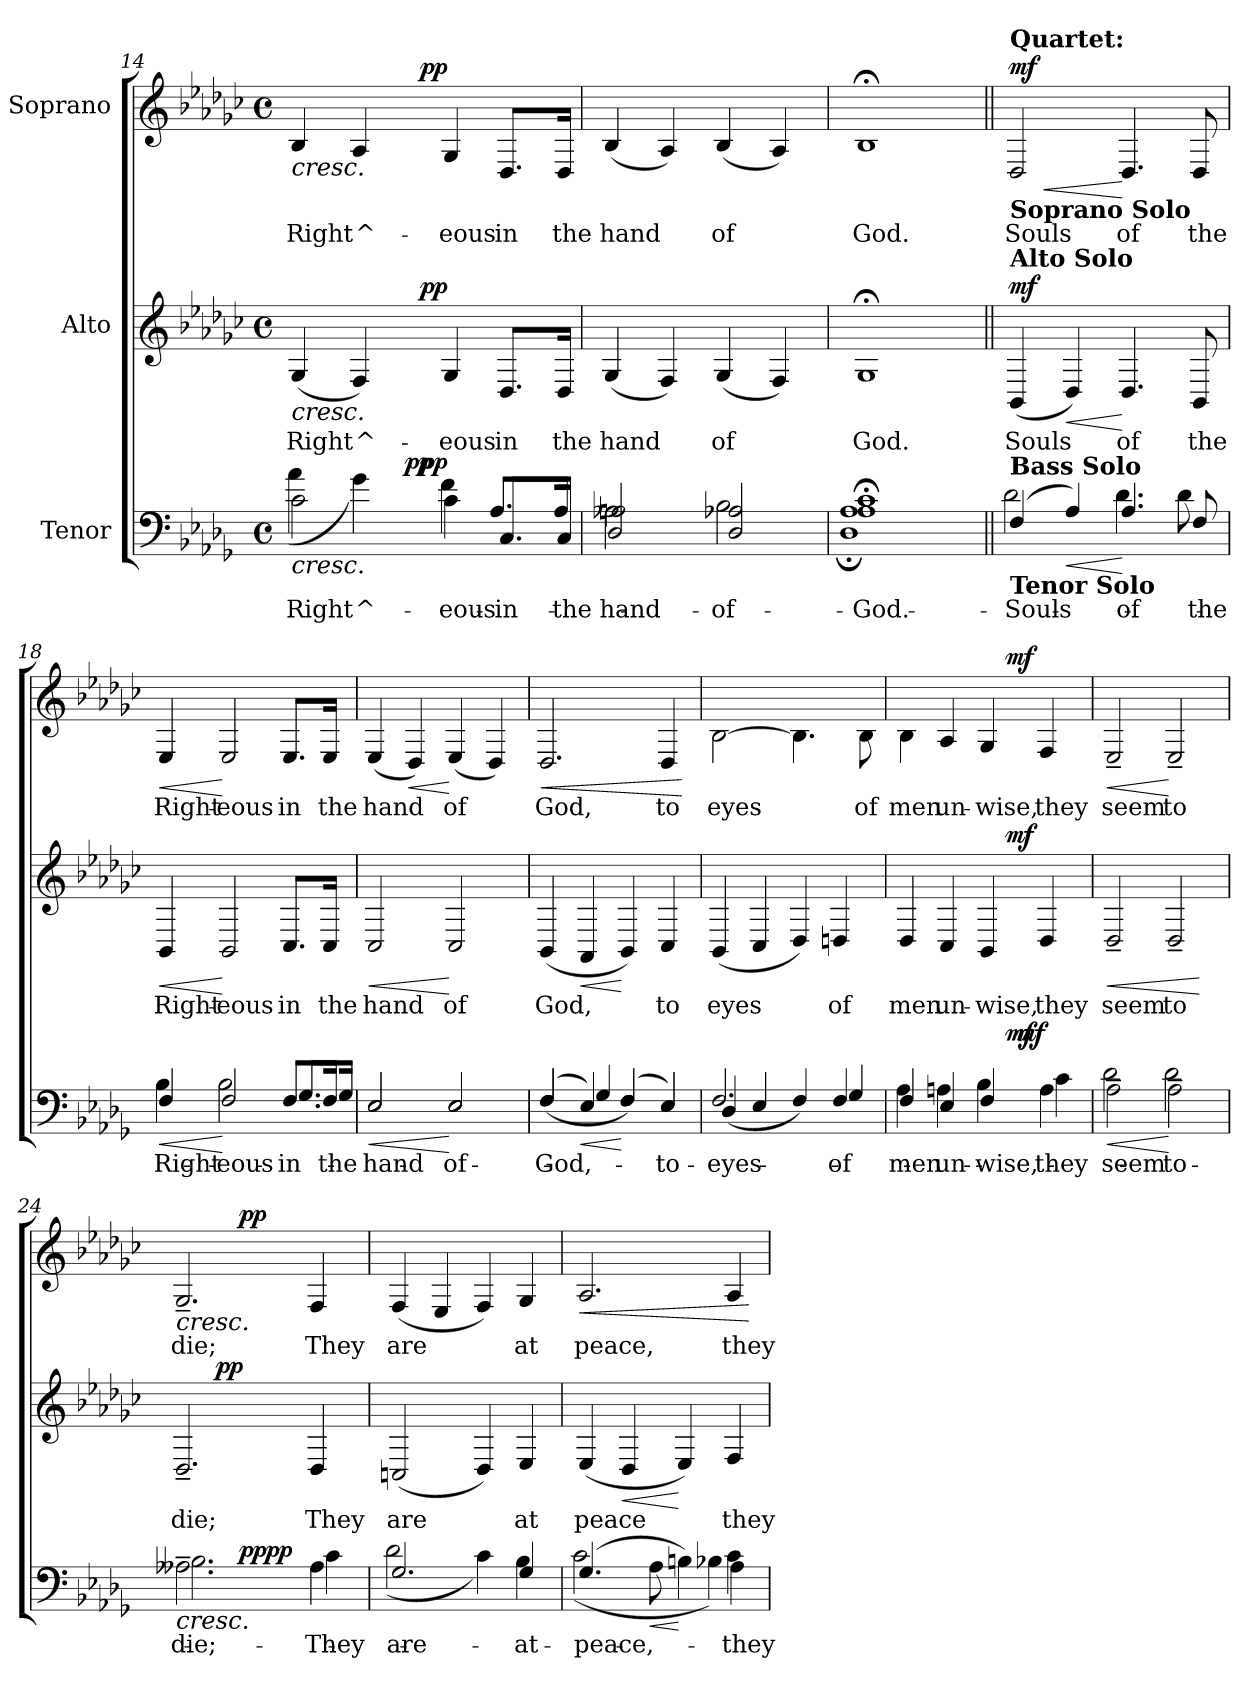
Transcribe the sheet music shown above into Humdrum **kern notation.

**kern	**text	**dynam	**kern	**text	**dynam	**kern	**text	**dynam
*part3	*part3	*part3	*part2	*part2	*part2	*part1	*part1	*part1
*staff3	*staff3	*staff3	*staff2	*staff2	*staff2	*staff1	*staff1	*staff1
*I"Tenor	*	*	*I"Alto	*	*	*I"Soprano	*	*
*clefF4	*	*	*clefG2	*	*	*clefG2	*	*
*ITrd4c7	*	*	*ITrd-7c-12	*	*	*ITrd-7c-12	*	*
*k[b-e-a-d-g-c-]	*	*	*k[b-e-a-d-g-c-]	*	*	*k[b-e-a-d-g-c-]	*	*
*G-:	*	*	*G-:	*	*	*G-:	*	*
*M4/4	*	*	*M4/4	*	*	*M4/4	*	*
*met(c)	*	*	*met(c)	*	*	*met(c)	*	*
=14	=14	=14	=14	=14	=14	=14	=14	=14
!	!LO:LY:b	!LO:HP:b	!	!	!	!	!	!
*^	*	*	*	*	*	*	*	*
!	!	!LO:LY:b	!	!	!LO:LY:b	!LO:HP:b	!	!LO:LY:b	!LO:HP:b
*^	*^	*	*	*^	*	*	*^	*	*
2F\	(>4d-\	4ryy	4..ryy	Right	<	(<4g-/	4..ryy	Right	<	4b-/	4..ryy	Right	<
!	!	!	!	!LO:LY:b	!	!	!	!LO:LY:b	!	!	!	!LO:LY:b	!
.	4c-\)	8ryy	.	^-	.	4f/)	.	^-	.	4a-/	.	^-	.
.	.	32ryy	.	.	.	.	.	.	.	.	.	.	.
!	!	!	!	!	!LO:DY:a	!	!	!	!	!	!	!	!
.	.	2ryy	.	.	pp	.	.	.	.	.	.	.	.
!	!	!	!	!	!LO:DY:a	!	!	!	!LO:DY:a	!	!	!	!LO:DY:a
.	.	.	2ryy	.	pp	.	2ryy	.	pp	.	2ryy	.	pp
!	!	!	!	!LO:LY:b	!	!	!	!	!	!	!	!	!
!	!	!	!	!LO:LY:b	!	!	!	!LO:LY:b	!	!	!	!LO:LY:b	!
4F\	4B-\	.	.	-eous	[	4g-/	.	-eous	[	4g-/	.	-eous	[
!	!	!	!	!LO:LY:b	!	!	!	!	!	!	!	!	!
!	!	!	!	!LO:LY:b	!	!	!	!LO:LY:b	!	!	!	!LO:LY:b	!
8.FF/L	8.D-/L	.	.	in	.	8.d-/L	.	in	.	8.d-/L	.	in	.
.	.	16.ryy	.	.	.	.	.	.	.	.	.	.	.
!	!	!	!	!LO:LY:b	!	!	!	!	!	!	!	!	!
!	!	!	!	!LO:LY:b	!	!	!	!LO:LY:b	!	!	!	!LO:LY:b	!
16FF/Jk	16D-/Jk	.	16ryy	the	.	16d-/Jk	16ryy	the	.	16d-/Jk	16ryy	the	.
=15	=15	=15	=15	=15	=15	=15	=15	=15	=15	=15	=15	=15	=15
!	!	!	!	!LO:LY:b	!	!	!	!	!	!	!	!	!
!	!	!	!	!LO:LY:b	!	!	!	!LO:LY:b	!	!	!	!LO:LY:b	!
*	*v	*v	*v	*	*	*	*	*	*	*v	*v	*	*
*	*	*	*	*v	*v	*	*	*	*	*
2D-X\	2GG-/ 2Dn/	hand	.	(<4g-/	hand	.	(<4b-/	hand	.
.	.	.	.	4f/)	.	.	4a-/)	.	.
!	!	!LO:LY:b	!	!	!	!	!	!	!
!	!	!LO:LY:b	!	!	!LO:LY:b	!	!	!LO:LY:b	!
2E-\	2GG-/ 2D-X/	of	.	(<4g-/	of	.	(<4b-/	of	.
.	.	.	.	4f/)	.	.	4a-/)	.	.
=16	=16	=16	=16	=16	=16	=16	=16	=16	=16
!	!	!LO:LY:b	!	!	!	!	!	!	!
!	!	!LO:LY:b	!	!	!LO:LY:b	!	!	!LO:LY:b	!
1D-;< 1F;<	1GG-;< 1D-;<	God.	.	1g-;	God.	.	1b-;<	God.	.
!!LO:LB:g=z
=17||	=17||	=17||	=17||	=17||	=17||	=17||	=17||	=17||	=17||
!	!	!	!	!	!	!	!LO:TX:a:B:t=Quartet&colon;	!	!
!	!	!	!	!	!	!	!LO:TX:b:B:t=Soprano  Solo	!	!
!	!	!	!	!LO:TX:a:B:t=Alto  Solo	!	!	!	!	!
!LO:TX:b:B:t=Tenor  Solo	!	!	!	!	!	!	!	!	!
!LO:TX:a:B:t=Bass  Solo	!	!	!	!	!	!	!	!	!
!	!	!LO:LY:b	!	!	!	!	!	!	!
!	!	!LO:LY:b	!LO:DY:a	!	!LO:LY:b	!	!	!LO:LY:b	!LO:HP:b
!	!	!	!LO:DY:n=1:a	!	!	!LO:DY:a	!	!	!LO:DY:n=1:a
(<4BB-/	2G-\	Souls	mf mf	(<4B-/	Souls	mf	2d-/	Souls	< mf
!	!	!	!LO:HP:b	!	!	!LO:HP:b	!	!	!
4D-/)	.	.	<	4d-/)	.	<	.	.	.
!	!	!LO:LY:b	!	!	!	!	!	!	!
!	!	!LO:LY:b	!	!	!LO:LY:b	!	!	!LO:LY:b	!
4.D-/	4.G-\	of	[	4.d-/	of	[	4.d-/	of	[
!	!	!LO:LY:b	!	!	!	!	!	!	!
!	!	!LO:LY:b	!	!	!LO:LY:b	!	!	!LO:LY:b	!
8BB-/	8G-\	the	.	8B-/	the	.	8d-/	the	.
=18	=18	=18	=18	=18	=18	=18	=18	=18	=18
!	!	!LO:LY:b	!LO:HP:b	!	!	!	!	!	!
!	!	!LO:LY:b	!	!	!LO:LY:b	!LO:HP:b	!	!LO:LY:b	!LO:HP:b
4BB-/	4E-\	Right-	<	4B-/	Right-	<	4e-/	Right-	<
!	!	!LO:LY:b	!	!	!	!	!	!	!
!	!	!LO:LY:b	!	!	!LO:LY:b	!	!	!LO:LY:b	!
2BB-/	2E-\	-eous	[	2B-/	-eous	[	2e-/	-eous	[
!	!	!LO:LY:b	!	!	!	!	!	!	!
!	!	!LO:LY:b	!	!	!LO:LY:b	!	!	!LO:LY:b	!
8.BB-/L	8.C-/L	in	.	8.c-/L	in	.	8.e-/L	in	.
!	!	!LO:LY:b	!	!	!	!	!	!	!
!	!	!LO:LY:b	!	!	!LO:LY:b	!	!	!LO:LY:b	!
16BB-/Jk	16C-/Jk	the	.	16c-/Jk	the	.	16e-/Jk	the	.
=19	=19	=19	=19	=19	=19	=19	=19	=19	=19
!	!	!LO:LY:b	!LO:HP:b	!	!	!	!	!	!
!	!	!LO:LY:b	!	!	!LO:LY:b	!LO:HP:b	!	!LO:LY:b	!
2AA-/	2AA-/	hand	<	2c-/	hand	<	(<4e-/	hand	.
!	!	!	!	!	!	!	!	!	!LO:HP:b
.	.	.	.	.	.	.	4d-/)	.	<
!	!	!LO:LY:b	!	!	!	!	!	!	!
!	!	!LO:LY:b	!	!	!LO:LY:b	!	!	!LO:LY:b	!
2AA-/	2AA-/	of	[	2c-/	of	[	(<4e-/	of	[
.	.	.	.	.	.	.	4d-/)	.	.
=20	=20	=20	=20	=20	=20	=20	=20	=20	=20
!	!	!LO:LY:b	!	!	!	!	!	!	!
!	!	!LO:LY:b	!	!	!LO:LY:b	!	!	!LO:LY:b	!LO:HP:b
(<4BB-/	(<4BB-/	God,	.	(<4B-/	God,	.	2.d-/	God,	<
!	!	!	!LO:HP:b	!	!	!LO:HP:b	!	!	!
4AA-/)	4C-/	.	<	4A-/	.	<	.	.	.
(<4BB-/	4BB-/)	.	[	4B-/)	.	[	.	.	.
!	!	!LO:LY:b	!	!	!	!	!	!	!
!	!	!LO:LY:b	!	!	!LO:LY:b	!	!	!LO:LY:b	!
4AA-/)	4AA-/	to	.	4c-/	to	.	4d-/	to	.
*v	*v	*	*	*	*	*	*	*	*
.	.	.	.	.	.	.	.	[
=21	=21	=21	=21	=21	=21	=21	=21	=21
!	!LO:LY:b	!	!	!	!	!	!	!
*^	*	*	*	*	*	*	*	*
!	!	!LO:LY:b	!	!	!LO:LY:b	!	!	!LO:LY:b	!
2.BB-/	(<4GG-/	eyes	.	(<4B-/	eyes	.	[>2b-\	eyes	.
.	4AA-/	.	.	4c-/	.	.	.	.	.
.	4BB-/)	.	.	4d-/)	.	.	4.b-\]	.	.
!	!	!LO:LY:b	!	!	!	!	!	!	!
!	!	!LO:LY:b	!	!	!LO:LY:b	!	!	!	!
4BB-/	4C-/	of	.	4dn/	of	.	.	.	.
!	!	!	!	!	!	!	!	!LO:LY:b	!
.	.	.	.	.	.	.	8b-\	of	.
*v	*v	*	*	*	*	*	*	*	*
!!LO:LB:g=z
=22	=22	=22	=22	=22	=22	=22	=22	=22
!	!LO:LY:b	!	!	!	!	!	!	!
*^	*	*	*	*	*	*	*	*
!	!	!LO:LY:b	!	!	!LO:LY:b	!	!	!LO:LY:b	!
*^	*^	*	*	*^	*	*	*^	*	*
4BB-/	4D-\	2ryy	2ryy	men	.	4d-/	2ryy	men	.	4b-\	2ryy	men	.
!	!	!	!	!LO:LY:b	!	!	!	!	!	!	!	!	!
!	!	!	!	!LO:LY:b	!	!	!	!LO:LY:b	!	!	!	!LO:LY:b	!
4AA->/	4Dn<\	.	.	un-	.	4c-</	.	un-	.	4a-</	.	un-	.
!	!	!	!	!LO:LY:b	!	!	!	!	!	!	!	!	!
!	!	!	!	!LO:LY:b	!	!	!	!LO:LY:b	!	!	!	!LO:LY:b	!
4BB->/	4E-<\	8ryy	8ryy	-wise,	.	4B-</	8ryy	-wise,	.	4g-</	8ryy	-wise,	.
!	!	!	!	!	!LO:DY:a	!	!	!	!LO:DY:a	!	!	!	!LO:DY:a
.	.	4.ryy	32ryy	.	mf	.	4.ryy	.	mf	.	4.ryy	.	mf
!	!	!	!	!	!LO:DY:a	!	!	!	!	!	!	!	!
.	.	.	4ryy	.	mf	.	.	.	.	.	.	.	.
!	!	!	!	!LO:LY:b	!	!	!	!	!	!	!	!	!
!	!	!	!	!LO:LY:b	!	!	!	!LO:LY:b	!	!	!	!LO:LY:b	!
4D\	4F\	.	.	they	.	4d-/	.	they	.	4f/	.	they	.
.	.	.	16.ryy	.	.	.	.	.	.	.	.	.	.
=23	=23	=23	=23	=23	=23	=23	=23	=23	=23	=23	=23	=23	=23
!	!	!	!	!LO:LY:b	!LO:HP:b	!	!	!	!	!	!	!	!
!	!	!	!	!LO:LY:b	!	!	!	!LO:LY:b	!LO:HP:b	!	!	!LO:LY:b	!LO:HP:b
*	*v	*v	*v	*	*	*	*	*	*	*v	*v	*	*
*	*	*	*	*v	*v	*	*	*	*	*
2D-~<\	2G-\	seem	<	2d-~</	seem	<	2e-~</	seem	<
!	!	!LO:LY:b	!	!	!	!	!	!	!
!	!	!LO:LY:b	!	!	!LO:LY:b	!	!	!LO:LY:b	!
2D-~<\	2G-\	to	[	2d-~</	to	.	2e-~</	to	[
*v	*v	*	*	*	*	*	*	*	*
.	.	.	.	.	[	.	.	.
=24	=24	=24	=24	=24	=24	=24	=24	=24
!	!LO:LY:b	!LO:HP:b	!	!	!	!	!	!
*^	*	*	*	*	*	*	*	*
!	!	!LO:LY:b	!	!	!LO:LY:b	!	!	!LO:LY:b	!LO:HP:b
*	*^	*	*	*^	*	*	*^	*	*
2.D--X~<\	2.E-\	4ryy	die;	<	2.d-~</	8..ryy	die;	.	2.g-~</	4ryy	die;	<
!	!	!	!	!	!	!	!	!LO:DY:a	!	!	!	!
.	.	.	.	.	.	2ryy	.	pp	.	.	.	.
.	.	32ryy	.	.	.	.	.	.	.	32ryy	.	.
!	!	!	!	!LO:DY:a	!	!	!	!	!	!	!	!
!	!	!	!	!LO:DY:n=1:a	!	!	!	!	!	!	!	!LO:DY:a
.	.	2ryy	.	pp pp	.	.	.	.	.	2ryy	.	pp
.	.	.	.	.	.	4ryy	.	.	.	.	.	.
!	!	!	!LO:LY:b	!	!	!	!	!	!	!	!	!
!	!	!	!LO:LY:b	!	!	!	!LO:LY:b	!	!	!	!LO:LY:b	!
4D--\	4F\	.	They	[	4d-/	.	They	.	4f/	.	They	[
.	.	8..ryy	.	.	.	.	.	.	.	8..ryy	.	.
.	.	.	.	.	.	32ryy	.	.	.	.	.	.
=25	=25	=25	=25	=25	=25	=25	=25	=25	=25	=25	=25	=25
!	!	!	!LO:LY:b	!	!	!	!	!	!	!	!	!
!	!	!	!LO:LY:b	!	!	!	!LO:LY:b	!	!	!	!LO:LY:b	!
*	*v	*v	*	*	*	*	*	*	*v	*v	*	*
*	*	*	*	*v	*v	*	*	*	*	*
2.C-/	(>2G-\	are	.	(<2cn/	are	.	(<4f/	are	.
.	.	.	.	.	.	.	4e-/	.	.
.	4F\)	.	.	4d-/)	.	.	4f/)	.	.
!	!	!LO:LY:b	!	!	!	!	!	!	!
!	!	!LO:LY:b	!	!	!LO:LY:b	!	!	!LO:LY:b	!
4C-/	4E-\	at	.	4e-/	at	.	4g-/	at	.
=26	=26	=26	=26	=26	=26	=26	=26	=26	=26
!	!	!LO:LY:b	!	!	!	!	!	!	!
!	!	!LO:LY:b	!	!	!LO:LY:b	!	!	!LO:LY:b	!LO:HP:b
(<4.C-/	(>2F\	peace,	.	(<4e-/	peace	.	2.a-/	peace,	<
!	!	!	!	!	!	!LO:HP:b	!	!	!
.	.	.	.	4d-/	.	<	.	.	.
!	!	!	!LO:HP:b	!	!	!	!	!	!
8D-\	.	.	<	.	.	.	.	.	.
4En\)	4E-X\)	.	[	4e-/)	.	[	.	.	.
!	!	!LO:LY:b	!	!	!	!	!	!	!
!	!	!LO:LY:b	!	!	!LO:LY:b	!	!	!LO:LY:b	!
4F\	4D-\	they	.	4f/	they	.	4a-/	they	.
*v	*v	*	*	*	*	*	*	*	*
.	.	.	.	.	.	.	.	[
=	=	=	=	=	=	=	=	=
*-	*-	*-	*-	*-	*-	*-	*-	*-
